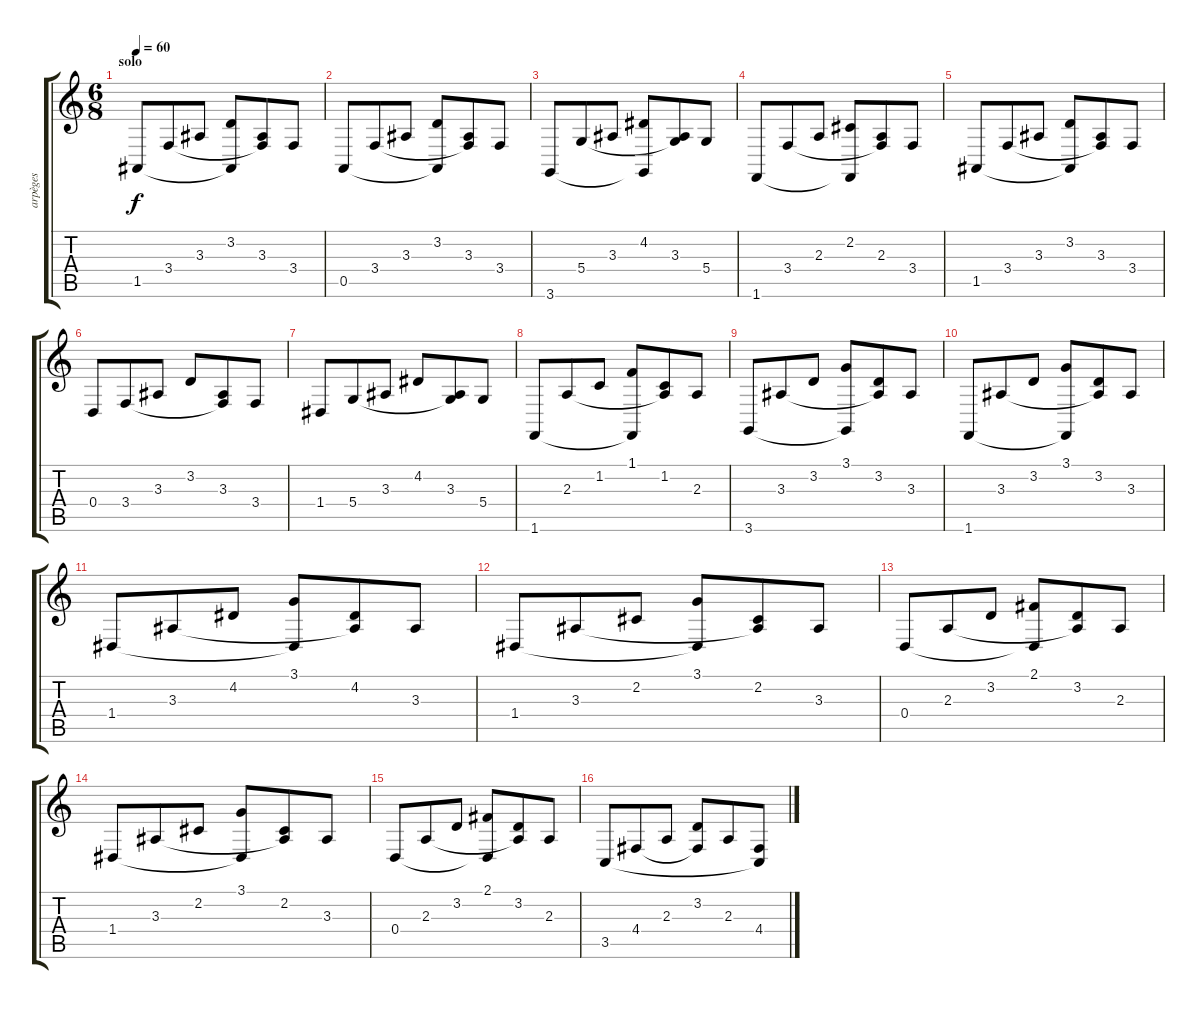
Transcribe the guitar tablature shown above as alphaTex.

\track ("arpèges" "arpèges") {instrument synthstrings1}
\staff {score tabs}
\tuning (E4 B3 G3 D3 A2 E2) {hide}
\ts (6 8)
\section ("" "solo")
\tempo 60
\clef g2
\ks c
1.5.8{dy f} 3.4.8 3.3.8 (3.2 1.5{t}).8 (3.3 3.4{t}).8 3.4.8 |
0.5.8 3.4.8 3.3.8 (3.2 0.5{t}).8 (3.3 3.4{t}).8 3.4.8 |
3.6.8 5.4.8 3.3.8 (4.2 3.6{t}).8 (3.3 5.4{t}).8 5.4.8 |
1.6.8 3.4.8 2.3.8 (2.2 1.6{t}).8 (2.3 3.4{t}).8 3.4.8 |
1.5.8 3.4.8 3.3.8 (3.2 1.5{t}).8 (3.3 3.4{t}).8 3.4.8 |
0.4.8 3.4.8 3.3.8 3.2.8 (3.3 3.4{t}).8 3.4.8 |
1.4.8 5.4.8 3.3.8 4.2.8 (3.3 5.4{t}).8 5.4.8 |
1.6.8 2.3.8 1.2.8 (1.1 1.6{t}).8 (1.2 2.3{t}).8 2.3.8 |
3.6.8 3.3.8 3.2.8 (3.1 3.6{t}).8 (3.2 3.3{t}).8 3.3.8 |
1.6.8 3.3.8 3.2.8 (3.1 1.6{t}).8 (3.2 3.3{t}).8 3.3.8 |
1.4.8 3.3.8 4.2.8 (3.1 1.4{t}).8 (4.2 3.3{t}).8 3.3.8 |
1.4.8 3.3.8 2.2.8 (3.1 1.4{t}).8 (2.2 3.3{t}).8 3.3.8 |
0.4.8 2.3.8 3.2.8 (2.1 0.4{t}).8 (3.2 2.3{t}).8 2.3.8 |
1.4.8 3.3.8 2.2.8 (3.1 1.4{t}).8 (2.2 3.3{t}).8 3.3.8 |
0.4.8 2.3.8 3.2.8 (2.1 0.4{t}).8 (3.2 2.3{t}).8 2.3.8 |
3.5.8 4.4.8 2.3.8 (3.2 4.4{t}).8 2.3.8 (4.4 3.5{t}).8
